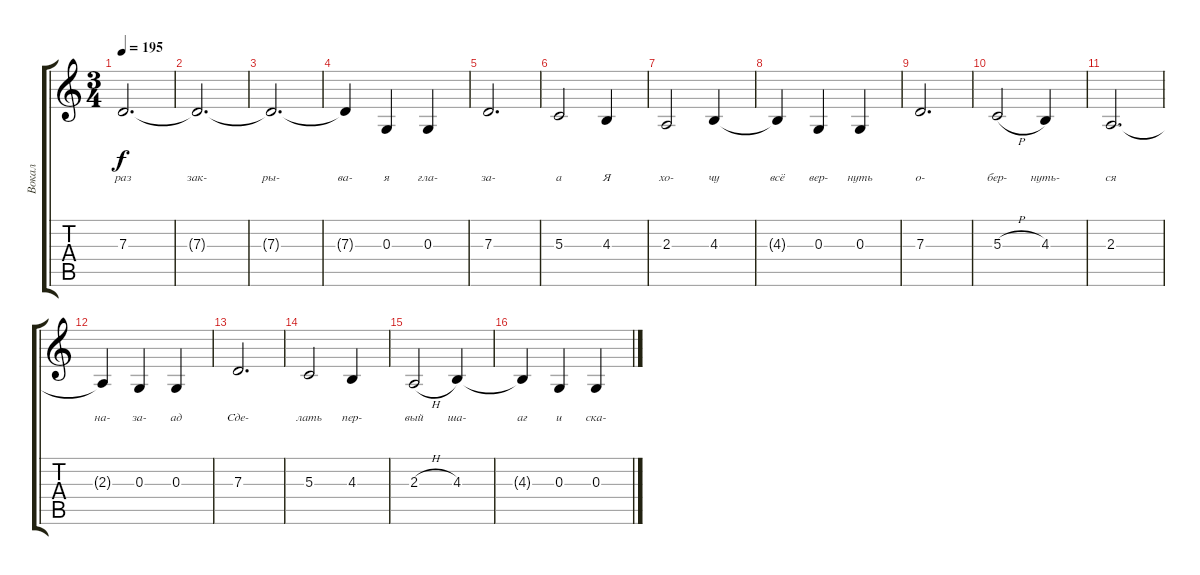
\track ("Вокал" "Вокал") {instrument lead2sawtooth}
\staff {score tabs}
\tuning (E4 B3 G3 D3 A2 E2) {hide}
\ts (3 4)
\tempo 195
\clef g2
\ks c
7.3.2{d lyrics (0 "раз") lyrics (1 "") lyrics (2 "") lyrics (3 "") lyrics (4 "") dy f} |
7.3{t}.2{d lyrics (0 "зак-") lyrics (1 "") lyrics (2 "") lyrics (3 "") lyrics (4 "")} |
7.3{t}.2{d lyrics (0 "ры-") lyrics (1 "") lyrics (2 "") lyrics (3 "") lyrics (4 "")} |
7.3{t}.4{lyrics (0 "ва-") lyrics (1 "") lyrics (2 "") lyrics (3 "") lyrics (4 "")} 0.3.4{lyrics (0 "я") lyrics (1 "") lyrics (2 "") lyrics (3 "") lyrics (4 "")} 0.3.4{lyrics (0 "гла-") lyrics (1 "") lyrics (2 "") lyrics (3 "") lyrics (4 "")} |
7.3.2{d lyrics (0 "за-") lyrics (1 "") lyrics (2 "") lyrics (3 "") lyrics (4 "")} |
5.3.2{lyrics (0 "а") lyrics (1 "") lyrics (2 "") lyrics (3 "") lyrics (4 "")} 4.3.4{lyrics (0 "Я") lyrics (1 "") lyrics (2 "") lyrics (3 "") lyrics (4 "")} |
2.3.2{lyrics (0 "хо-") lyrics (1 "") lyrics (2 "") lyrics (3 "") lyrics (4 "")} 4.3.4{lyrics (0 "чу") lyrics (1 "") lyrics (2 "") lyrics (3 "") lyrics (4 "")} |
4.3{t}.4{lyrics (0 "всё") lyrics (1 "") lyrics (2 "") lyrics (3 "") lyrics (4 "")} 0.3.4{lyrics (0 "вер-") lyrics (1 "") lyrics (2 "") lyrics (3 "") lyrics (4 "")} 0.3.4{lyrics (0 "нуть") lyrics (1 "") lyrics (2 "") lyrics (3 "") lyrics (4 "")} |
7.3.2{d lyrics (0 "о-") lyrics (1 "") lyrics (2 "") lyrics (3 "") lyrics (4 "")} |
5.3{h}.2{lyrics (0 "бер-") lyrics (1 "") lyrics (2 "") lyrics (3 "") lyrics (4 "")} 4.3.4{lyrics (0 "нуть-") lyrics (1 "") lyrics (2 "") lyrics (3 "") lyrics (4 "")} |
2.3.2{d lyrics (0 "ся") lyrics (1 "") lyrics (2 "") lyrics (3 "") lyrics (4 "")} |
2.3{t}.4{lyrics (0 "на-") lyrics (1 "") lyrics (2 "") lyrics (3 "") lyrics (4 "")} 0.3.4{lyrics (0 "за-") lyrics (1 "") lyrics (2 "") lyrics (3 "") lyrics (4 "")} 0.3.4{lyrics (0 "ад") lyrics (1 "") lyrics (2 "") lyrics (3 "") lyrics (4 "")} |
7.3.2{d lyrics (0 "Сде-") lyrics (1 "") lyrics (2 "") lyrics (3 "") lyrics (4 "")} |
5.3.2{lyrics (0 "лать") lyrics (1 "") lyrics (2 "") lyrics (3 "") lyrics (4 "")} 4.3.4{lyrics (0 "пер-") lyrics (1 "") lyrics (2 "") lyrics (3 "") lyrics (4 "")} |
2.3{h}.2{lyrics (0 "вый") lyrics (1 "") lyrics (2 "") lyrics (3 "") lyrics (4 "")} 4.3.4{lyrics (0 "ша-") lyrics (1 "") lyrics (2 "") lyrics (3 "") lyrics (4 "")} |
4.3{t}.4{lyrics (0 "аг") lyrics (1 "") lyrics (2 "") lyrics (3 "") lyrics (4 "")} 0.3.4{lyrics (0 "и") lyrics (1 "") lyrics (2 "") lyrics (3 "") lyrics (4 "")} 0.3.4{lyrics (0 "ска-") lyrics (1 "") lyrics (2 "") lyrics (3 "") lyrics (4 "")}
